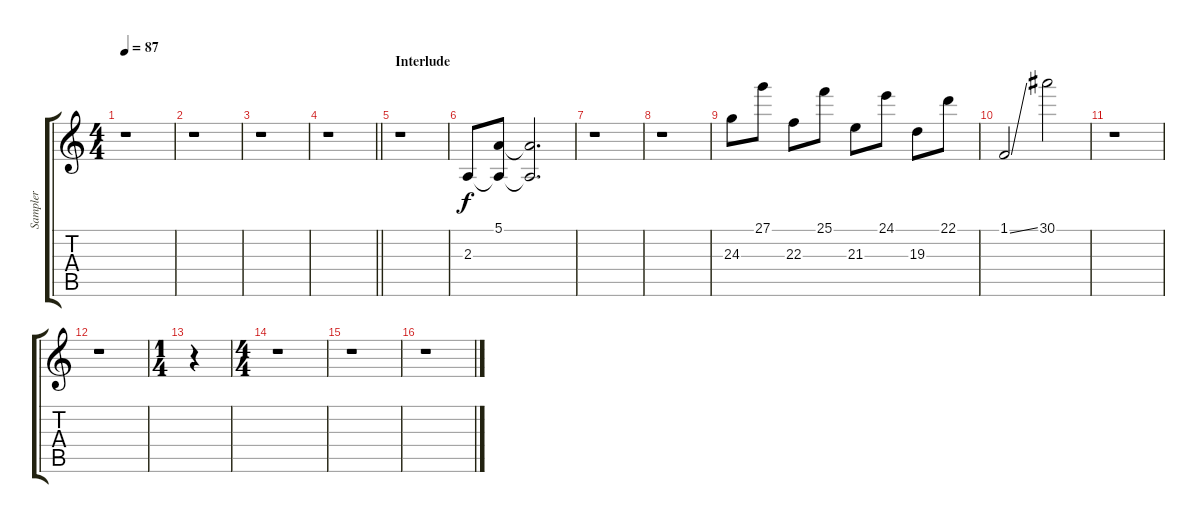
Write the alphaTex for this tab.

\track ("Sampler" "Sampler") {instrument pad8sweep}
\staff {score tabs}
\tuning (E4 B3 G3 D3 A2 E2) {hide}
\ts (4 4)
\tempo 87
\clef g2
\ks c
r.1{dy f} |
r.1 |
r.1 |
\barLineRight lightlight
r.1 |
\section ("" "Interlude")
r.1 |
2.3.8{instrument electricguitarjazz} (5.1 2.3{t}).8 (5.1{t} 2.3{t}).2{d} |
r.1 |
r.1 |
24.3.8{instrument pad1newage} 27.1.8 22.3.8 25.1.8 21.3.8 24.1.8 19.3.8 22.1.8 |
1.1{ss}.2 30.1.2 |
r.1 |
r.1 |
\ts (1 4)
r.4 |
\ts (4 4)
r.1 |
r.1 |
r.1
